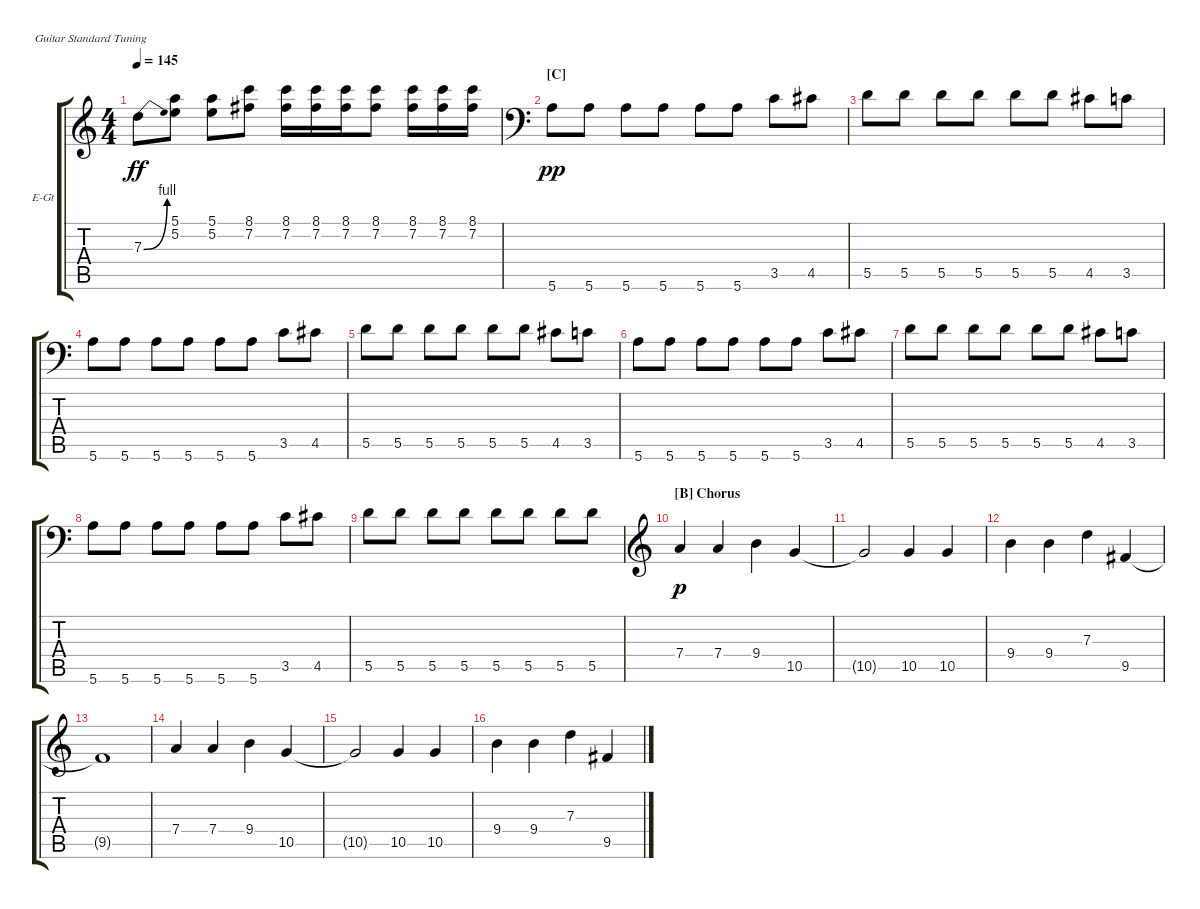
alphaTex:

\bracketExtendMode groupsimilarinstruments
\firstSystemTrackNameOrientation horizontal
\otherSystemsTrackNameOrientation horizontal
\track ("Nick Valensi" "E-Gt") {instrument overdrivenguitar}
\staff {score tabs}
\tuning (E4 B3 G3 D3 A2 E2)
\ts (4 4)
\tempo 145
\clef g2
\ks c
7.3{be (bend 0 0 60 4)}.8{dy ff} (5.1 5.2).8 (5.1 5.2).8 (8.1 7.2).8 (8.1 7.2).16 (8.1 7.2).16 (8.1 7.2).16 (8.1 7.2).8 (8.1 7.2).16 (8.1 7.2).16 (8.1 7.2).16 |
\section ("C" "")
\clef f4
5.6.8{dy pp} 5.6.8 5.6.8 5.6.8 5.6.8 5.6.8 3.5.8 4.5.8 |
5.5.8 5.5.8 5.5.8 5.5.8 5.5.8 5.5.8 4.5.8 3.5.8 |
5.6.8 5.6.8 5.6.8 5.6.8 5.6.8 5.6.8 3.5.8 4.5.8 |
5.5.8 5.5.8 5.5.8 5.5.8 5.5.8 5.5.8 4.5.8 3.5.8 |
5.6.8 5.6.8 5.6.8 5.6.8 5.6.8 5.6.8 3.5.8 4.5.8 |
5.5.8 5.5.8 5.5.8 5.5.8 5.5.8 5.5.8 4.5.8 3.5.8 |
5.6.8 5.6.8 5.6.8 5.6.8 5.6.8 5.6.8 3.5.8 4.5.8 |
5.5.8 5.5.8 5.5.8 5.5.8 5.5.8 5.5.8 5.5.8 5.5.8 |
\section ("B" "Chorus")
\clef g2
7.4.4{dy p} 7.4.4 9.4.4 10.5.4 |
10.5{t}.2 10.5.4 10.5.4 |
9.4.4 9.4.4 7.3.4 9.5.4 |
9.5{t}.1 |
7.4.4 7.4.4 9.4.4 10.5.4 |
10.5{t}.2 10.5.4 10.5.4 |
9.4.4 9.4.4 7.3.4 9.5.4
